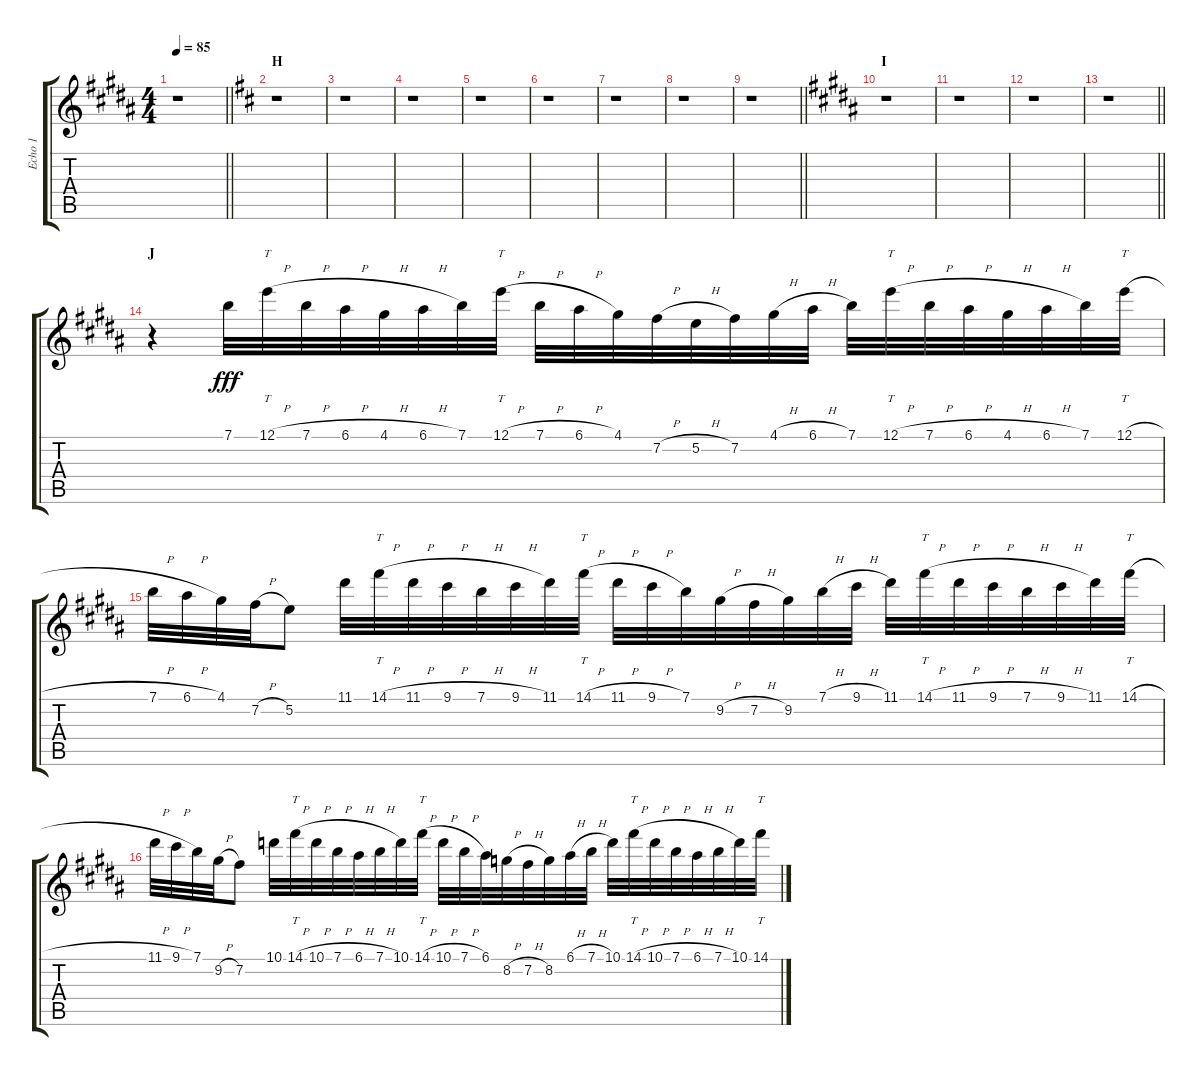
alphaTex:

\track ("Echo 1" "Echo 1") {instrument distortionguitar}
\staff {score tabs}
\tuning (E4 B3 G3 D3 A2 E2) {hide}
\ts (4 4)
\tempo 85
\clef g2
\barLineRight lightlight
\ks b
r.1{dy fff} |
\section ("" "H")
\ks d
r.1 |
r.1 |
r.1 |
r.1 |
r.1 |
r.1 |
r.1 |
\barLineRight lightlight
r.1 |
\section ("" "I")
\ks b
r.1 |
r.1 |
r.1 |
\barLineRight lightlight
r.1 |
\section ("" "J")
r.4 7.1.32 12.1{h}.32{tt} 7.1{h}.32 6.1{h}.32 4.1{h}.32 6.1{h}.32 7.1.32 12.1{h}.32{tt} 7.1{h}.32 6.1{h}.32 4.1.32 7.2{h}.32 5.2{h}.32 7.2.32 4.1{h}.32 6.1{h}.32 7.1.32 12.1{h}.32{tt} 7.1{h}.32 6.1{h}.32 4.1{h}.32 6.1{h}.32 7.1.32 12.1{h}.32{tt} |
7.1{h}.32 6.1{h}.32 4.1.32 7.2{h}.32 5.2.8 11.1.32 14.1{h}.32{tt} 11.1{h}.32 9.1{h}.32 7.1{h}.32 9.1{h}.32 11.1.32 14.1{h}.32{tt} 11.1{h}.32 9.1{h}.32 7.1.32 9.2{h}.32 7.2{h}.32 9.2.32 7.1{h}.32 9.1{h}.32 11.1.32 14.1{h}.32{tt} 11.1{h}.32 9.1{h}.32 7.1{h}.32 9.1{h}.32 11.1.32 14.1{h}.32{tt} |
11.1{h}.32 9.1{h}.32 7.1.32 9.2{h}.32 7.2.8 10.1.32 14.1{h}.32{tt} 10.1{h}.32 7.1{h}.32 6.1{h}.32 7.1{h}.32 10.1.32 14.1{h}.32{tt} 10.1{h}.32 7.1{h}.32 6.1.32 8.2{h}.32 7.2{h}.32 8.2.32 6.1{h}.32 7.1{h}.32 10.1.32 14.1{h}.32{tt} 10.1{h}.32 7.1{h}.32 6.1{h}.32 7.1{h}.32 10.1.32 14.1{h}.32{tt}
